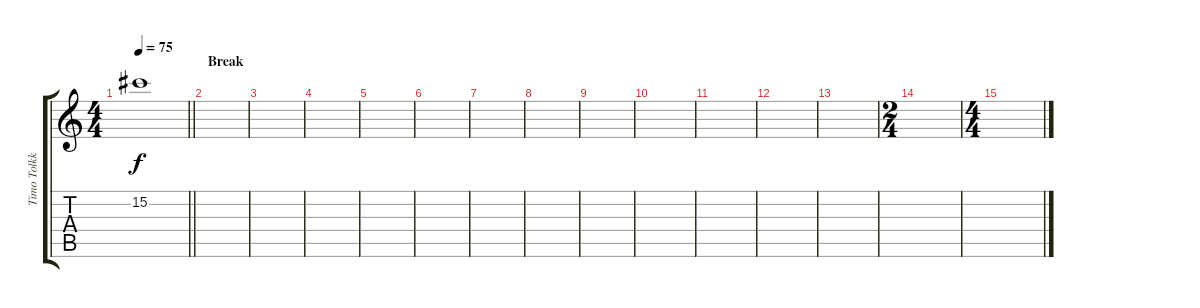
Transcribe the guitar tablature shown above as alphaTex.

\track ("Timo Tolkki (Guitar)" "Timo Tolkk") {instrument distortionguitar}
\staff {score tabs}
\tuning (Eb4 Bb3 Gb3 Db3 Ab2 Eb2) {hide}
\ts (4 4)
\tempo 75
\clef g2
\barLineRight lightlight
\ks c
15.2{t}.1{dy f} |
\section ("" "Break")
|
|
|
|
|
|
|
|
|
|
|
|
\ts (2 4)
|
\ts (4 4)
